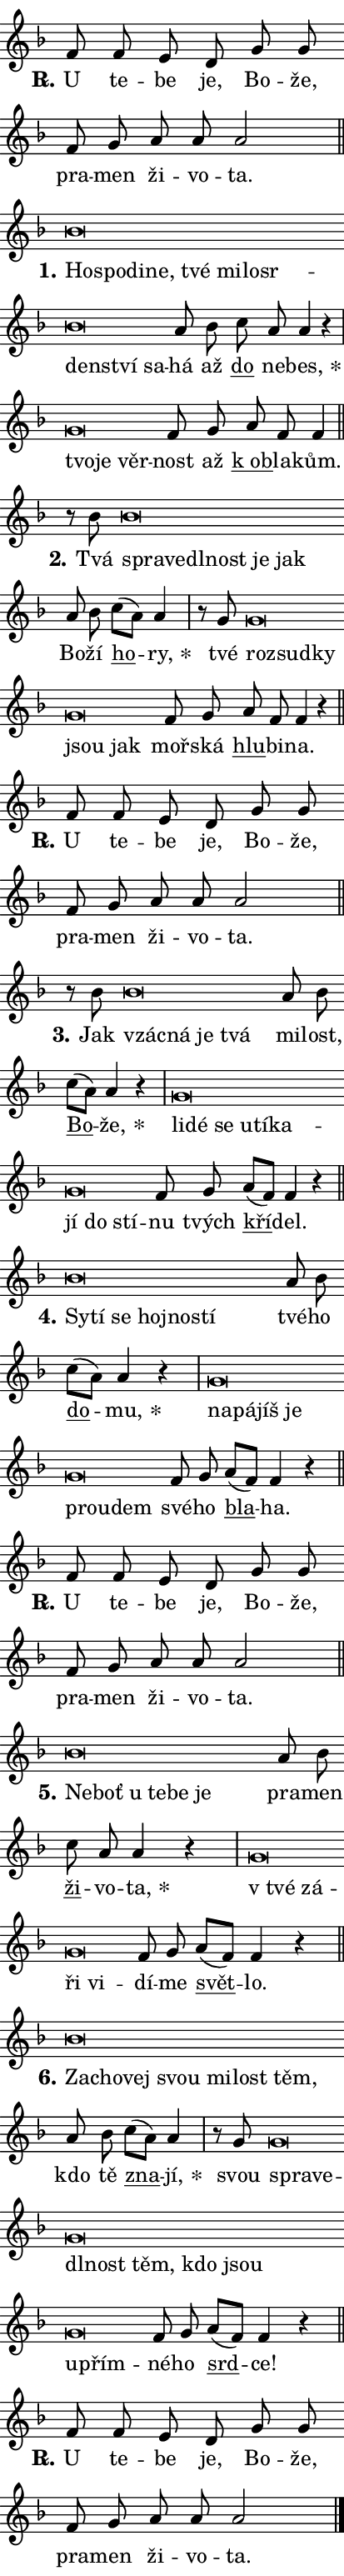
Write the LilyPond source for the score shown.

\version "2.24.0"
\header { tagline = "" }
\paper {
  indent = 0\cm
  top-margin = 0\cm
  right-margin = 0\cm
  bottom-margin = 0\cm
  left-margin = 0\cm
  paper-width = 7\cm
  page-breaking = #ly:one-page-breaking
  system-system-spacing.basic-distance = #11
  score-system-spacing.basic-distance = #11
  ragged-last = ##f
}


%% Author: Thomas Morley
%% https://lists.gnu.org/archive/html/lilypond-user/2020-05/msg00002.html
#(define (line-position grob)
"Returns position of @var[grob} in current system:
   @code{'start}, if at first time-step
   @code{'end}, if at last time-step
   @code{'middle} otherwise
"
  (let* ((col (ly:item-get-column grob))
         (ln (ly:grob-object col 'left-neighbor))
         (rn (ly:grob-object col 'right-neighbor))
         (col-to-check-left (if (ly:grob? ln) ln col))
         (col-to-check-right (if (ly:grob? rn) rn col))
         (break-dir-left
           (and
             (ly:grob-property col-to-check-left 'non-musical #f)
             (ly:item-break-dir col-to-check-left)))
         (break-dir-right
           (and
             (ly:grob-property col-to-check-right 'non-musical #f)
             (ly:item-break-dir col-to-check-right))))
        (cond ((eqv? 1 break-dir-left) 'start)
              ((eqv? -1 break-dir-right) 'end)
              (else 'middle))))

#(define (tranparent-at-line-position vctor)
  (lambda (grob)
  "Relying on @code{line-position} select the relevant enry from @var{vctor}.
Used to determine transparency,"
    (case (line-position grob)
      ((end) (not (vector-ref vctor 0)))
      ((middle) (not (vector-ref vctor 1)))
      ((start) (not (vector-ref vctor 2))))))

noteHeadBreakVisibility =
#(define-music-function (break-visibility)(vector?)
"Makes @code{NoteHead}s transparent relying on @var{break-visibility}"
#{
  \override NoteHead.transparent =
    #(tranparent-at-line-position break-visibility)
#})

#(define delete-ledgers-for-transparent-note-heads
  (lambda (grob)
    "Reads whether a @code{NoteHead} is transparent.
If so this @code{NoteHead} is removed from @code{'note-heads} from
@var{grob}, which is supposed to be @code{LedgerLineSpanner}.
As a result ledgers are not printed for this @code{NoteHead}"
    (let* ((nhds-array (ly:grob-object grob 'note-heads))
           (nhds-list
             (if (ly:grob-array? nhds-array)
                 (ly:grob-array->list nhds-array)
                 '()))
           ;; Relies on the transparent-property being done before
           ;; Staff.LedgerLineSpanner.after-line-breaking is executed.
           ;; This is fragile ...
           (to-keep
             (remove
               (lambda (nhd)
                 (ly:grob-property nhd 'transparent #f))
               nhds-list)))
      ;; TODO find a better method to iterate over grob-arrays, similiar
      ;; to filter/remove etc for lists
      ;; For now rebuilt from scratch
      (set! (ly:grob-object grob 'note-heads)  '())
      (for-each
        (lambda (nhd)
          (ly:pointer-group-interface::add-grob grob 'note-heads nhd))
        to-keep))))

hideNotes = {
  \noteHeadBreakVisibility #begin-of-line-visible
}
unHideNotes = {
  \noteHeadBreakVisibility #all-visible
}

% work-around for resetting accidentals
% https://lilypond.org/doc/v2.23/Documentation/notation/displaying-rhythms#unmetered-music
cadenzaMeasure = {
  \cadenzaOff
  \partial 1024 s1024
  \cadenzaOn
}

#(define-markup-command (accent layout props text) (markup?)
  "Underline accented syllable"
  (interpret-markup layout props
    #{\markup \override #'(offset . 4.3) \underline { #text }#}))

responsum = \markup \concat {
  "R" \hspace #-1.05 \path #0.1 #'((moveto 0 0.07) (lineto 0.9 0.8)) \hspace #0.05 "."
}

\layout {
    \context {
        \Staff
        \remove "Time_signature_engraver"
        \override LedgerLineSpanner.after-line-breaking = #delete-ledgers-for-transparent-note-heads
    }
    \context {
        \Voice {
            \override NoteHead.output-attributes = #'((class . "notehead"))
            \override Hairpin.height = #0.55
        }
    }
    \context {
        \Lyrics {
            \override StanzaNumber.output-attributes = #'((class . "stanzanumber"))
            \override LyricSpace.minimum-distance = #0.9
            \override LyricText.font-name = #"TeX Gyre Schola"
            \override LyricText.font-size = 1
            \override StanzaNumber.font-name = #"TeX Gyre Schola Bold"
            \override StanzaNumber.font-size = 1
        }
    }
}

% magnetic-lyrics.ily
%
%   written by
%     Jean Abou Samra <jean@abou-samra.fr>
%     Werner Lemberg <wl@gnu.org>
%
%   adapted by
%     Jiri Hon <jiri.hon@gmail.com>
%
% Version 2022-Apr-15

% https://www.mail-archive.com/lilypond-user@gnu.org/msg149350.html

#(define (Left_hyphen_pointer_engraver context)
   "Collect syllable-hyphen-syllable occurrences in lyrics and store
them in properties.  This engraver only looks to the left.  For
example, if the lyrics input is @code{foo -- bar}, it does the
following.

@itemize @bullet
@item
Set the @code{text} property of the @code{LyricHyphen} grob between
@q{foo} and @q{bar} to @code{foo}.

@item
Set the @code{left-hyphen} property of the @code{LyricText} grob with
text @q{foo} to the @code{LyricHyphen} grob between @q{foo} and
@q{bar}.
@end itemize

Use this auxiliary engraver in combination with the
@code{lyric-@/text::@/apply-@/magnetic-@/offset!} hook."
   (let ((hyphen #f)
         (text #f))
     (make-engraver
      (acknowledgers
       ((lyric-syllable-interface engraver grob source-engraver)
        (set! text grob)))
      (end-acknowledgers
       ((lyric-hyphen-interface engraver grob source-engraver)
        ;(when (not (grob::has-interface grob 'lyric-space-interface))
          (set! hyphen grob)));)
      ((stop-translation-timestep engraver)
       (when (and text hyphen)
         (ly:grob-set-object! text 'left-hyphen hyphen))
       (set! text #f)
       (set! hyphen #f)))))

#(define (lyric-text::apply-magnetic-offset! grob)
   "If the space between two syllables is less than the value in
property @code{LyricText@/.details@/.squash-threshold}, move the right
syllable to the left so that it gets concatenated with the left
syllable.

Use this function as a hook for
@code{LyricText@/.after-@/line-@/breaking} if the
@code{Left_@/hyphen_@/pointer_@/engraver} is active."
   (let ((hyphen (ly:grob-object grob 'left-hyphen #f)))
     (when hyphen
       (let ((left-text (ly:spanner-bound hyphen LEFT)))
         (when (grob::has-interface left-text 'lyric-syllable-interface)
           (let* ((common (ly:grob-common-refpoint grob left-text X))
                  (this-x-ext (ly:grob-extent grob common X))
                  (left-x-ext
                   (begin
                     ;; Trigger magnetism for left-text.
                     (ly:grob-property left-text 'after-line-breaking)
                     (ly:grob-extent left-text common X)))
                  ;; `delta` is the gap width between two syllables.
                  (delta (- (interval-start this-x-ext)
                            (interval-end left-x-ext)))
                  (details (ly:grob-property grob 'details))
                  (threshold (assoc-get 'squash-threshold details 0.2)))
             (when (< delta threshold)
               (let* (;; We have to manipulate the input text so that
                      ;; ligatures crossing syllable boundaries are not
                      ;; disabled.  For languages based on the Latin
                      ;; script this is essentially a beautification.
                      ;; However, for non-Western scripts it can be a
                      ;; necessity.
                      (lt (ly:grob-property left-text 'text))
                      (rt (ly:grob-property grob 'text))
                      (is-space (grob::has-interface hyphen 'lyric-space-interface))
                      (space (if is-space " " ""))
                      (space-markup (grob-interpret-markup grob " "))
                      (space-size (interval-length (ly:stencil-extent space-markup X)))
                      (extra-delta (if is-space space-size 0))
                      ;; Append new syllable.
                      (ltrt-space (if (and (string? lt) (string? rt))
                                (string-append lt space rt)
                                (make-concat-markup (list lt space rt))))
                      ;; Right-align `ltrt` to the right side.
                      (ltrt-space-markup (grob-interpret-markup
                               grob
                               (make-translate-markup
                                (cons (interval-length this-x-ext) 0)
                                (make-right-align-markup ltrt-space)))))
                 (begin
                   ;; Don't print `left-text`.
                   (ly:grob-set-property! left-text 'stencil #f)
                   ;; Set text and stencil (which holds all collected
                   ;; syllables so far) and shift it to the left.
                   (ly:grob-set-property! grob 'text ltrt-space)
                   (ly:grob-set-property! grob 'stencil ltrt-space-markup)
                   (ly:grob-translate-axis! grob (- (- delta extra-delta)) X))))))))))


#(define (lyric-hyphen::displace-bounds-first grob)
   ;; Make very sure this callback isn't triggered too early.
   (let ((left (ly:spanner-bound grob LEFT))
         (right (ly:spanner-bound grob RIGHT)))
     (ly:grob-property left 'after-line-breaking)
     (ly:grob-property right 'after-line-breaking)
     (ly:lyric-hyphen::print grob)))

squashThreshold = #0.4

\layout {
  \context {
    \Lyrics
    \consists #Left_hyphen_pointer_engraver
    \override LyricText.after-line-breaking =
      #lyric-text::apply-magnetic-offset!
    \override LyricHyphen.stencil = #lyric-hyphen::displace-bounds-first
    \override LyricText.details.squash-threshold = \squashThreshold
    \override LyricHyphen.minimum-distance = 0
    \override LyricHyphen.minimum-length = \squashThreshold
  }
}

squash = \override LyricText.details.squash-threshold = 9999
unSquash = \override LyricText.details.squash-threshold = \squashThreshold

left = \override LyricText.self-alignment-X = #LEFT
unLeft = \revert LyricText.self-alignment-X

starOffset = #(lambda (grob) 
                (let ((x_offset (ly:self-alignment-interface::aligned-on-x-parent grob)))
                  (if (= x_offset 0) 0 (+ x_offset 1.2))))

star = #(define-music-function (syllable)(string?)
"Append star separator at the end of a syllable"
#{
  \once \override LyricText.X-offset = #starOffset
  \lyricmode { \markup {
    #syllable
    \override #'((font-name . "TeX Gyre Schola Bold")) \hspace #0.2 \lower #0.65 \larger "*"
  } }
#})

starAccent = #(define-music-function (syllable)(string?)
"Append star separator at the end of a syllable and make accent"
#{
  \once \override LyricText.X-offset = #starOffset
  \lyricmode { \markup {
    \accent #syllable
    \override #'((font-name . "TeX Gyre Schola Bold")) \hspace #0.2 \lower #0.65 \larger "*"
  } }
#})

breath = #(define-music-function (syllable)(string?)
"Append breathing indicator at the end of a syllable"
#{
  \lyricmode { \markup { #syllable "+" } }
#})

optionalBreath = #(define-music-function (syllable)(string?)
"Append optional breathing indicator at the end of a syllable"
#{
  \lyricmode { \markup { #syllable "(+)" } }
#})


\score {
    <<
        \new Voice = "melody" { \cadenzaOn \key f \major \relative { f'8 f e d \bar "" g g \bar "" f g a a a2 \cadenzaMeasure \bar "||" \break } }
        \new Lyrics \lyricsto "melody" { \lyricmode { \set stanza = \responsum
U te -- be je, Bo -- že, pra -- men ži -- vo -- ta. } }
    >>
    \layout {}
}

\score {
    <<
        \new Voice = "melody" { \cadenzaOn \key f \major \relative { bes'\breve*1/16 \hideNotes \breve*1/16 \bar "" \breve*1/16 \bar "" \breve*1/16 \bar "" \breve*1/16 \bar "" \breve*1/16 \bar "" \breve*1/16 \bar "" \breve*1/16 \bar "" \breve*1/16 \bar "" \breve*1/16 \breve*1/16 \bar "" \unHideNotes a8 bes \bar "" c a a4 r \cadenzaMeasure \bar "|" g\breve*1/16 \hideNotes \breve*1/16 \breve*1/16 \bar "" \unHideNotes f8 g \bar "" a f f4 \cadenzaMeasure \bar "||" \break } }
        \new Lyrics \lyricsto "melody" { \lyricmode { \set stanza = "1."
\left Ho -- \squash spo -- di -- ne, tvé mi -- lo -- sr -- den -- ství sa -- \unLeft \unSquash há až \markup \accent do ne -- \star bes, \left tvo -- \squash je věr -- \unLeft \unSquash nost až \markup \accent "k ob" -- la -- kům. } }
    >>
    \layout {}
}

\score {
    <<
        \new Voice = "melody" { \cadenzaOn \key f \major \relative { r8 bes'8 bes\breve*1/16 \hideNotes \breve*1/16 \bar "" \breve*1/16 \bar "" \breve*1/16 \bar "" \breve*1/16 \breve*1/16 \bar "" \unHideNotes a8 bes \bar "" c[( a)] a4 \cadenzaMeasure \bar "|" r8 g8 g\breve*1/16 \hideNotes \breve*1/16 \bar "" \breve*1/16 \bar "" \breve*1/16 \breve*1/16 \bar "" \unHideNotes f8 g \bar "" a f f4 r \cadenzaMeasure \bar "||" \break } }
        \new Lyrics \lyricsto "melody" { \lyricmode { \set stanza = "2."
Tvá \left spra -- \squash ve -- dl -- nost je jak \unLeft \unSquash Bo -- ží \markup \accent ho -- \star ry, tvé \left roz -- \squash sud -- ky jsou jak \unLeft \unSquash moř -- ská \markup \accent hlu -- bi -- na. } }
    >>
    \layout {}
}

\score {
    <<
        \new Voice = "melody" { \cadenzaOn \key f \major \relative { f'8 f e d \bar "" g g \bar "" f g a a a2 \cadenzaMeasure \bar "||" \break } }
        \new Lyrics \lyricsto "melody" { \lyricmode { \set stanza = \responsum
U te -- be je, Bo -- že, pra -- men ži -- vo -- ta. } }
    >>
    \layout {}
}

\score {
    <<
        \new Voice = "melody" { \cadenzaOn \key f \major \relative { r8 bes'8 bes\breve*1/16 \hideNotes \breve*1/16 \bar "" \breve*1/16 \breve*1/16 \bar "" \unHideNotes a8 bes \bar "" c[( a)] a4 r \cadenzaMeasure \bar "|" g\breve*1/16 \hideNotes \breve*1/16 \bar "" \breve*1/16 \bar "" \breve*1/16 \bar "" \breve*1/16 \bar "" \breve*1/16 \bar "" \breve*1/16 \bar "" \breve*1/16 \breve*1/16 \bar "" \unHideNotes f8 g \bar "" a[( f)] f4 r \cadenzaMeasure \bar "||" \break } }
        \new Lyrics \lyricsto "melody" { \lyricmode { \set stanza = "3."
Jak \left vzác -- \squash ná je tvá \unLeft \unSquash mi -- lost, \markup \accent Bo -- \star že, \left li -- \squash dé se u -- tí -- ka -- jí do stí -- \unLeft \unSquash nu tvých \markup \accent kří -- del. } }
    >>
    \layout {}
}

\score {
    <<
        \new Voice = "melody" { \cadenzaOn \key f \major \relative { bes'\breve*1/16 \hideNotes \breve*1/16 \bar "" \breve*1/16 \bar "" \breve*1/16 \bar "" \breve*1/16 \breve*1/16 \bar "" \unHideNotes a8 bes \bar "" c[( a)] a4 r \cadenzaMeasure \bar "|" g\breve*1/16 \hideNotes \breve*1/16 \bar "" \breve*1/16 \bar "" \breve*1/16 \bar "" \breve*1/16 \breve*1/16 \bar "" \unHideNotes f8 g \bar "" a[( f)] f4 r \cadenzaMeasure \bar "||" \break } }
        \new Lyrics \lyricsto "melody" { \lyricmode { \set stanza = "4."
\left Sy -- \squash tí se hoj -- no -- stí \unLeft \unSquash tvé -- ho \markup \accent do -- \star mu, \left na -- \squash pá -- jíš je prou -- dem \unLeft \unSquash své -- ho \markup \accent bla -- ha. } }
    >>
    \layout {}
}

\score {
    <<
        \new Voice = "melody" { \cadenzaOn \key f \major \relative { f'8 f e d \bar "" g g \bar "" f g a a a2 \cadenzaMeasure \bar "||" \break } }
        \new Lyrics \lyricsto "melody" { \lyricmode { \set stanza = \responsum
U te -- be je, Bo -- že, pra -- men ži -- vo -- ta. } }
    >>
    \layout {}
}

\score {
    <<
        \new Voice = "melody" { \cadenzaOn \key f \major \relative { bes'\breve*1/16 \hideNotes \breve*1/16 \bar "" \breve*1/16 \bar "" \breve*1/16 \bar "" \breve*1/16 \breve*1/16 \bar "" \unHideNotes a8 bes \bar "" c a a4 r \cadenzaMeasure \bar "|" g\breve*1/16 \hideNotes \breve*1/16 \bar "" \breve*1/16 \breve*1/16 \bar "" \unHideNotes f8 g \bar "" a[( f)] f4 r \cadenzaMeasure \bar "||" \break } }
        \new Lyrics \lyricsto "melody" { \lyricmode { \set stanza = "5."
\left Ne -- \squash boť u te -- be je \unLeft \unSquash pra -- men \markup \accent ži -- vo -- \star ta, \left "v tvé" \squash zá -- ři vi -- \unLeft \unSquash dí -- me \markup \accent svět -- lo. } }
    >>
    \layout {}
}

\score {
    <<
        \new Voice = "melody" { \cadenzaOn \key f \major \relative { bes'\breve*1/16 \hideNotes \breve*1/16 \bar "" \breve*1/16 \bar "" \breve*1/16 \bar "" \breve*1/16 \bar "" \breve*1/16 \breve*1/16 \bar "" \unHideNotes a8 bes \bar "" c[( a)] a4 \cadenzaMeasure \bar "|" r8 g8 g\breve*1/16 \hideNotes \breve*1/16 \bar "" \breve*1/16 \bar "" \breve*1/16 \bar "" \breve*1/16 \bar "" \breve*1/16 \bar "" \breve*1/16 \bar "" \breve*1/16 \breve*1/16 \bar "" \unHideNotes f8 g \bar "" a[( f)] f4 r \cadenzaMeasure \bar "||" \break } }
        \new Lyrics \lyricsto "melody" { \lyricmode { \set stanza = "6."
\left Za -- \squash cho -- vej svou mi -- lost těm, \unLeft \unSquash kdo tě \markup \accent zna -- \star jí, svou \left spra -- \squash ve -- dl -- nost těm, kdo jsou u -- přím -- \unLeft \unSquash né -- ho \markup \accent srd -- ce! } }
    >>
    \layout {}
}

\score {
    <<
        \new Voice = "melody" { \cadenzaOn \key f \major \relative { f'8 f e d \bar "" g g \bar "" f g a a a2 \cadenzaMeasure \bar "||" \break } \bar "|." }
        \new Lyrics \lyricsto "melody" { \lyricmode { \set stanza = \responsum
U te -- be je, Bo -- že, pra -- men ži -- vo -- ta. } }
    >>
    \layout {}
}
